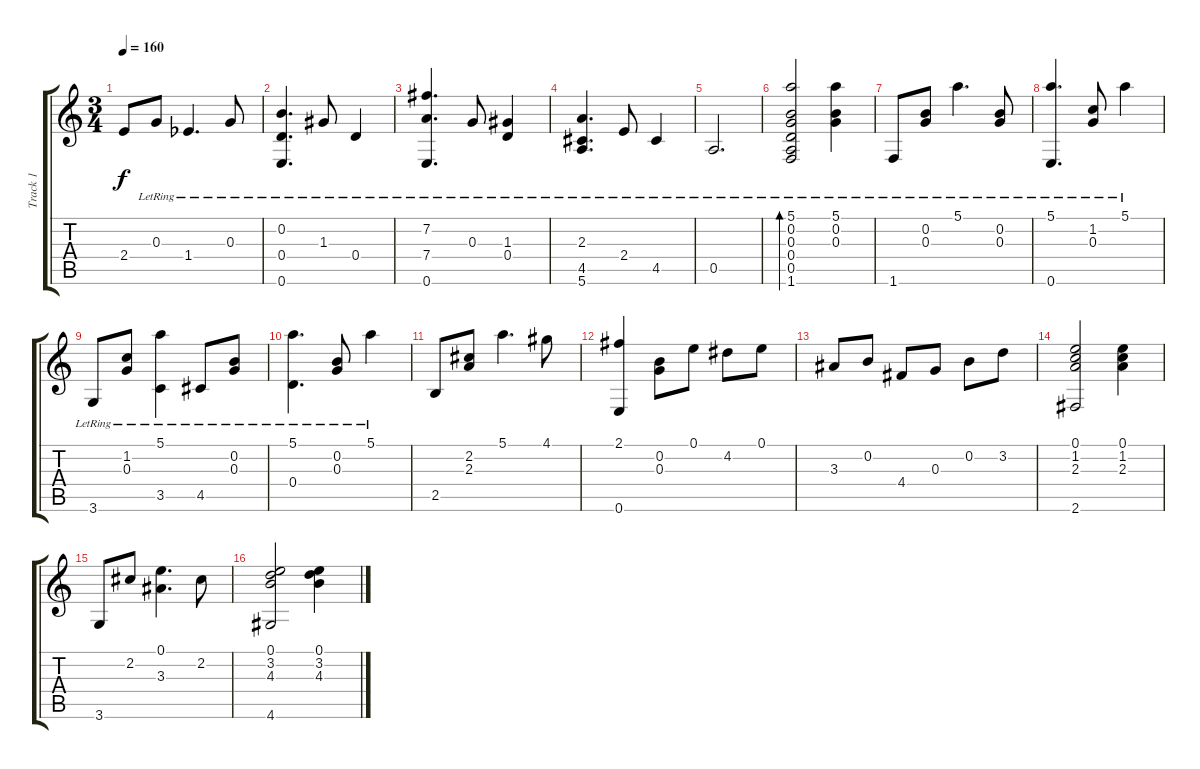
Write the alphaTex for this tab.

\track ("Track 1" "Track 1") {instrument acousticguitarnylon}
\staff {score tabs}
\tuning (E4 B3 G3 D3 A2 E2) {hide}
\ts (3 4)
\tempo 160
\clef g2
\ks c
2.4{t}.8{dy f} 0.3{lr}.8 1.4{lr acc b}.4{d} 0.3{lr}.8 |
(0.2{lr} 0.4{lr} 0.6{lr}).4{d} 1.3{lr}.8 0.4{lr}.4 |
(7.2{lr} 7.4{lr} 0.6{lr}).4{d} 0.3{lr}.8 (1.3{lr} 0.4{lr}).4 |
(2.3{lr} 4.5{lr} 5.6{lr}).4{d} 2.4{lr}.8 4.5{lr}.4 |
0.5{lr}.2{d} |
(5.1{lr} 0.2{lr} 0.3{lr} 0.4{lr} 0.5{lr} 1.6{lr}).2{bd 240} (5.1{lr} 0.2{lr} 0.3{lr}).4 |
1.6{lr}.8 (0.2{lr} 0.3{lr}).8 5.1{lr}.4{d} (0.2{lr} 0.3{lr}).8 |
(5.1{lr} 0.6{lr}).4{d} (1.2{lr} 0.3{lr}).8 5.1{lr}.4 |
3.6{lr}.8 (1.2{lr} 0.3{lr}).8 (5.1{lr} 3.5{lr}).4 4.5{lr}.8 (0.2{lr} 0.3{lr}).8 |
(5.1{lr} 0.4{lr}).4{d} (0.2{lr} 0.3{lr}).8 5.1{lr}.4 |
2.5.8 (2.2 2.3).8 5.1.4{d} 4.1.8 |
(2.1 0.6).4 (0.2 0.3).8 0.1.8 4.2.8 0.1.8 |
3.3.8 0.2.8 4.4.8 0.3.8 0.2.8 3.2.8 |
(0.1 1.2 2.3 2.6).2 (0.1 1.2 2.3).4 |
3.6.8 2.2.8 (0.1 3.3).4{d} 2.2.8 |
(0.1 3.2 4.3 4.6).2 (0.1 3.2 4.3).4
